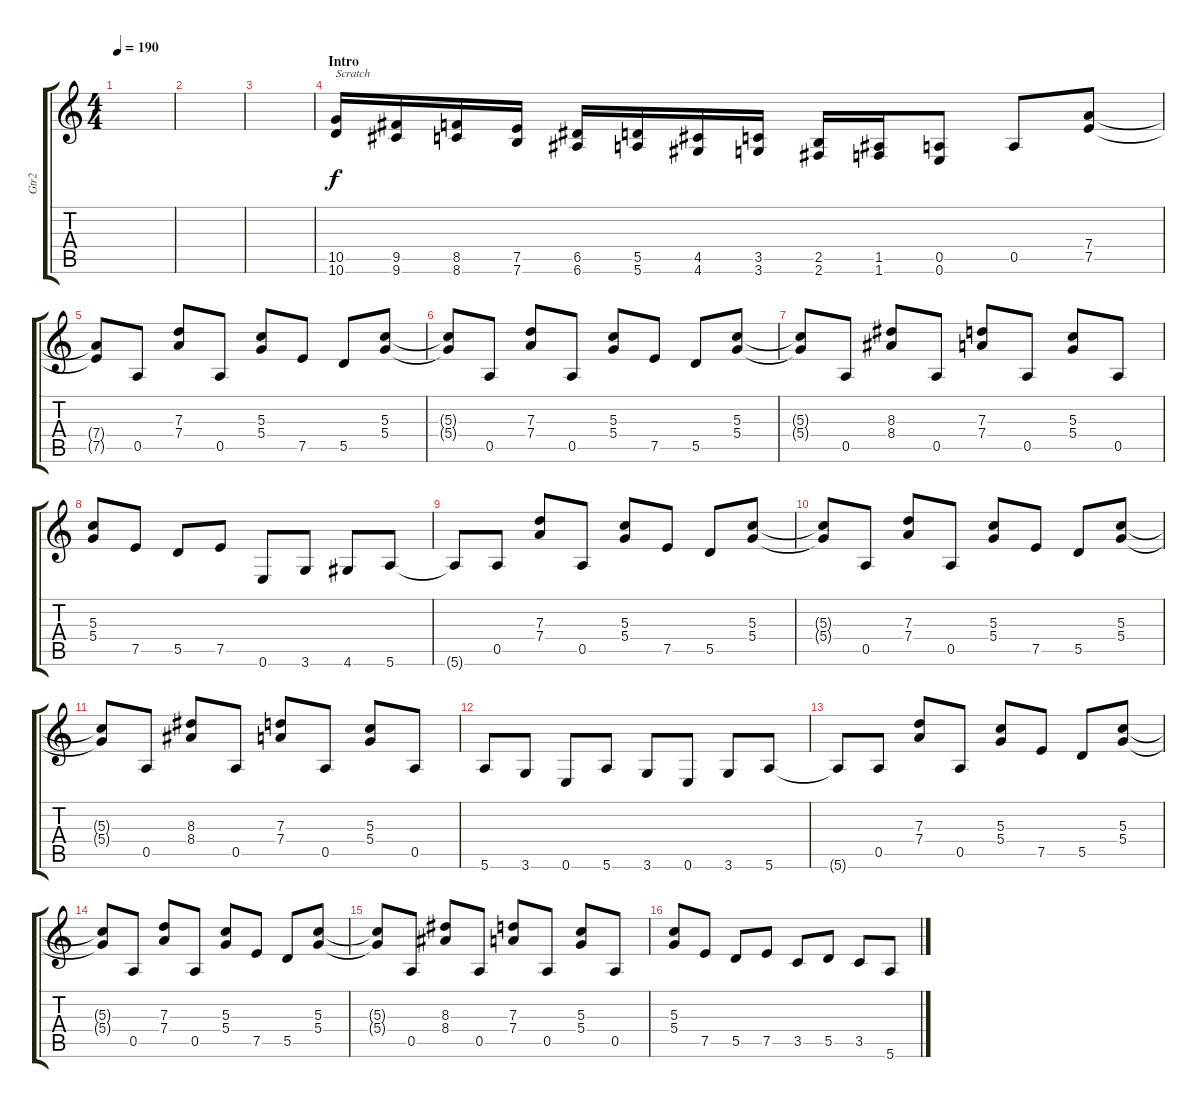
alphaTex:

\track ("Gtr2" "Gtr2") {instrument overdrivenguitar}
\staff {score tabs}
\tuning (E4 B3 G3 D3 A2 E2) {hide}
\ts (4 4)
\tempo 190
\clef g2
\ks c
|
|
|
\section ("" "Intro")
(10.5 10.6).16{txt "Scratch" instrument guitarfretnoise} (9.5 9.6).16 (8.5 8.6).16 (7.5 7.6).16 (6.5 6.6).16 (5.5 5.6).16 (4.5 4.6).16 (3.5 3.6).16 (2.5 2.6).16 (1.5 1.6).16 (0.5 0.6).8{instrument overdrivenguitar} 0.5.8 (7.4 7.5).8 |
(7.4{t} 7.5{t}).8 0.5.8 (7.3 7.4).8 0.5.8 (5.3 5.4).8 7.5.8 5.5.8 (5.3 5.4).8 |
(5.3{t} 5.4{t}).8 0.5.8 (7.3 7.4).8 0.5.8 (5.3 5.4).8 7.5.8 5.5.8 (5.3 5.4).8 |
(5.3{t} 5.4{t}).8 0.5.8 (8.3 8.4).8 0.5.8 (7.3 7.4).8 0.5.8 (5.3 5.4).8 0.5.8 |
(5.3 5.4).8 7.5.8 5.5.8 7.5.8 0.6.8 3.6.8 4.6.8 5.6.8 |
5.6{t}.8 0.5.8 (7.3 7.4).8 0.5.8 (5.3 5.4).8 7.5.8 5.5.8 (5.3 5.4).8 |
(5.3{t} 5.4{t}).8 0.5.8 (7.3 7.4).8 0.5.8 (5.3 5.4).8 7.5.8 5.5.8 (5.3 5.4).8 |
(5.3{t} 5.4{t}).8 0.5.8 (8.3 8.4).8 0.5.8 (7.3 7.4).8 0.5.8 (5.3 5.4).8 0.5.8 |
5.6.8 3.6.8 0.6.8 5.6.8 3.6.8 0.6.8 3.6.8 5.6.8 |
5.6{t}.8 0.5.8 (7.3 7.4).8 0.5.8 (5.3 5.4).8 7.5.8 5.5.8 (5.3 5.4).8 |
(5.3{t} 5.4{t}).8 0.5.8 (7.3 7.4).8 0.5.8 (5.3 5.4).8 7.5.8 5.5.8 (5.3 5.4).8 |
(5.3{t} 5.4{t}).8 0.5.8 (8.3 8.4).8 0.5.8 (7.3 7.4).8 0.5.8 (5.3 5.4).8 0.5.8 |
(5.3 5.4).8 7.5.8 5.5.8 7.5.8 3.5.8 5.5.8 3.5.8 5.6.8
